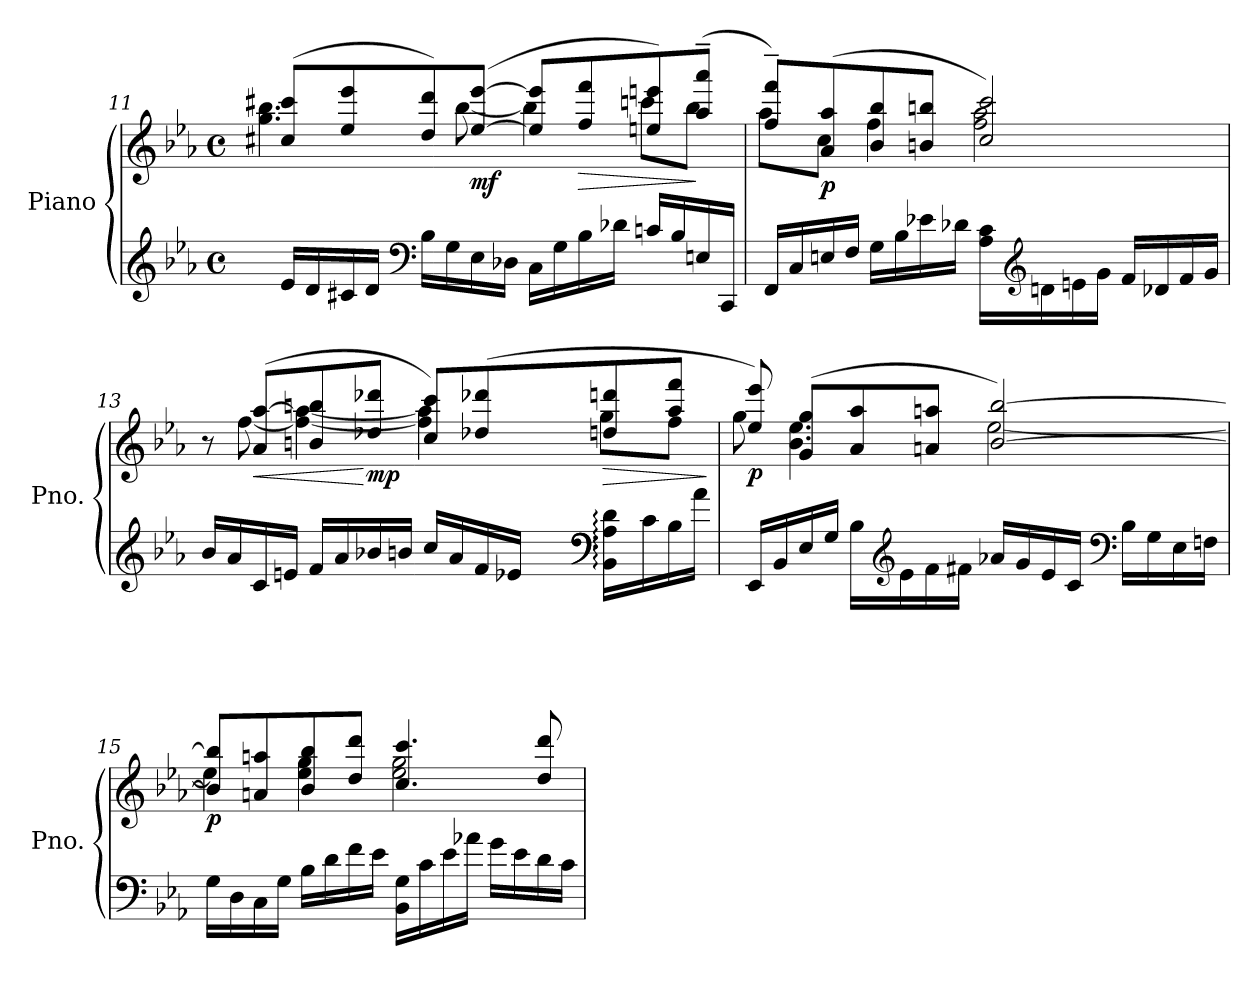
**kern	**kern	**dynam
*part1	*part1	*part1
*staff2	*staff1	*staff1/2
*I"Piano	*	*
*I'Pno.	*	*
!!LO:PB:g=z
*clefG2	*clefG2	*
*k[b-e-a-]	*k[b-e-a-]	*
*M4/4	*M4/4	*
*met(c)	*met(c)	*
=11	=11	=11
*	*^	*
16e-/LL	(8cc#X/ 8ccc#X/L	4.gg\ 4.bb-\	.
16d/	.	.	.
16c#X/	8ee-/ 8eee-/	.	.
16d/JJ	.	.	.
*clefF4	*	*	*
16B-\LL	8dd/ 8ddd/)	.	.
16G\	.	.	.
!	!	!	!LO:DY:b
16E-\	([8ee-/ [8eee-/J	[8bb-\	mf
16D-X\JJ	.	.	.
*	*MM68	*	*
16C\LL	8ee-/] 8eee-/]L	4bb-\]	.
16G\	.	.	.
!	!	!	!LO:HP:b
16B-\	8ff/ 8fff/	.	>
16d-X\JJ	.	.	.
*	*MM64	*	*
16cn/LL	8een/ 8eeen/)	8cccn\L	.
16B-/	.	.	.
*	*MM60	*	*
16En/	(8aa-/~ 8aaa-/~J	8bb-\J	]
16CC/JJ	.	.	.
=12	=12	=12	=12
16FF/LL	8ff/~ 8fff/~L)	8aa-\L	.
16C/	.	.	.
*	*MM72	*	*
!	!	!	!LO:DY:b
16En/	(8a-/ 8aa-/	8cc\J	p
16F/JJ	.	.	.
16G\LL	8b-/ 8bb-/	4ff\	.
16B-\	.	.	.
16e-X\	8bn/ 8bbn/J	.	.
16d-X\JJ	.	.	.
16A-\ 16c\LL	2cc/ 2ccc/)	2ff\ 2aa-\	.
*clefG2	*	*	*
16dn\	.	.	.
16en\	.	.	.
16g\JJ	.	.	.
16f/LL	.	.	.
16d-X/	.	.	.
16f/	.	.	.
16g/JJ	.	.	.
!!LO:LB:g=z	!!
=13	=13	=13	=13
*^	*	*	*
16b-/LL	2ryy	8r	8rffyy	.
16a-/	.	.	.	.
!	!	!	!	!LO:HP:b
16c/	.	(8a-/ [8aa-/L	[8ff\	<
16en/JJ	.	.	.	.
16f/LL	.	8bn/ 8bbn/	4ff\_ 4aa-\_	.
16a-/	.	.	.	.
!	!	!	!	!LO:DY:n=1:b
16b-X/	.	8dd-X/ 8ddd-X/J	.	[ mp
16bn/JJ	.	.	.	.
*	*	*MM70	*	*
16cc/LL	8..ryy	8cc/ 8ccc/L)	4ff\] 4aa-\]	.
16a-/	.	.	.	.
16f/	.	(8dd-X/ 8ddd-X/	.	.
16e-X/JJ	.	.	.	.
.	64BB-!LLLLyy	.	.	.
.	64A-!JJJJyy	.	.	.
*clefF4	*	*	*	*
*	*	*MM66	*	*
!	!	!	!	!LO:HP:b
16BB-\: 16A-\: 16d\:LL	4ryy	8ddn/ 8dddn/	8gg\L	>
16c\	.	.	.	.
*	*	*MM62	*	*
16B-\	.	8aa-/ 8fff/J	8ff\J	.
16a-\JJ	.	.	.	.
*v	*v	*	*	*
*	*v	*v	*
.	.	]
=14	=14	=14
*	*^	*
!	!	!	!LO:DY:b
16EE-/LL	8ee-/ 8eee-/)	8gg\	p
16BB-/	.	.	.
*	*MM72	*	*
16E-/	(8g/ 8gg/L	4.b-\ 4.ee-\	.
16G/JJ	.	.	.
16B-\LL	8a-/ 8aa-/	.	.
*clefG2	*	*	*
16e-\	.	.	.
16f\	8an/ 8aan/J	.	.
16f#X\JJ	.	.	.
16a-X/LL	[2b-/ [2bb-/)	[2ee-\	.
16g/	.	.	.
16e-/	.	.	.
16c/JJ	.	.	.
*clefF4	*	*	*
16B-\LL	.	.	.
16G\	.	.	.
16E-\	.	.	.
16Fn\JJ	.	.	.
!!LO:LB:g=z	!!
=15	=15	=15	=15
!	!	!	!LO:DY:b
16G\LL	8b-/] 8bb-/]L	4ee-\]	p
16D\	.	.	.
16C\	8an/ 8aan/	.	.
16G\JJ	.	.	.
16B-\LL	8b-/ 8bb-/	4ee-\ 4gg\	.
16d\	.	.	.
16f\	8dd/ 8ddd/J	.	.
16e-\JJ	.	.	.
16BB-\ 16G\LL	4.cc/ 4.ccc/	2ee-\ 2gg\	.
16c\	.	.	.
16e-\	.	.	.
16a-X\JJ	.	.	.
16g\LL	.	.	.
16e-\	.	.	.
*	*MM68	*	*
16d\	8dd/ 8ddd/	.	.
16c\JJ	.	.	.
*	*v	*v	*
=	=	=
*-	*-	*-
